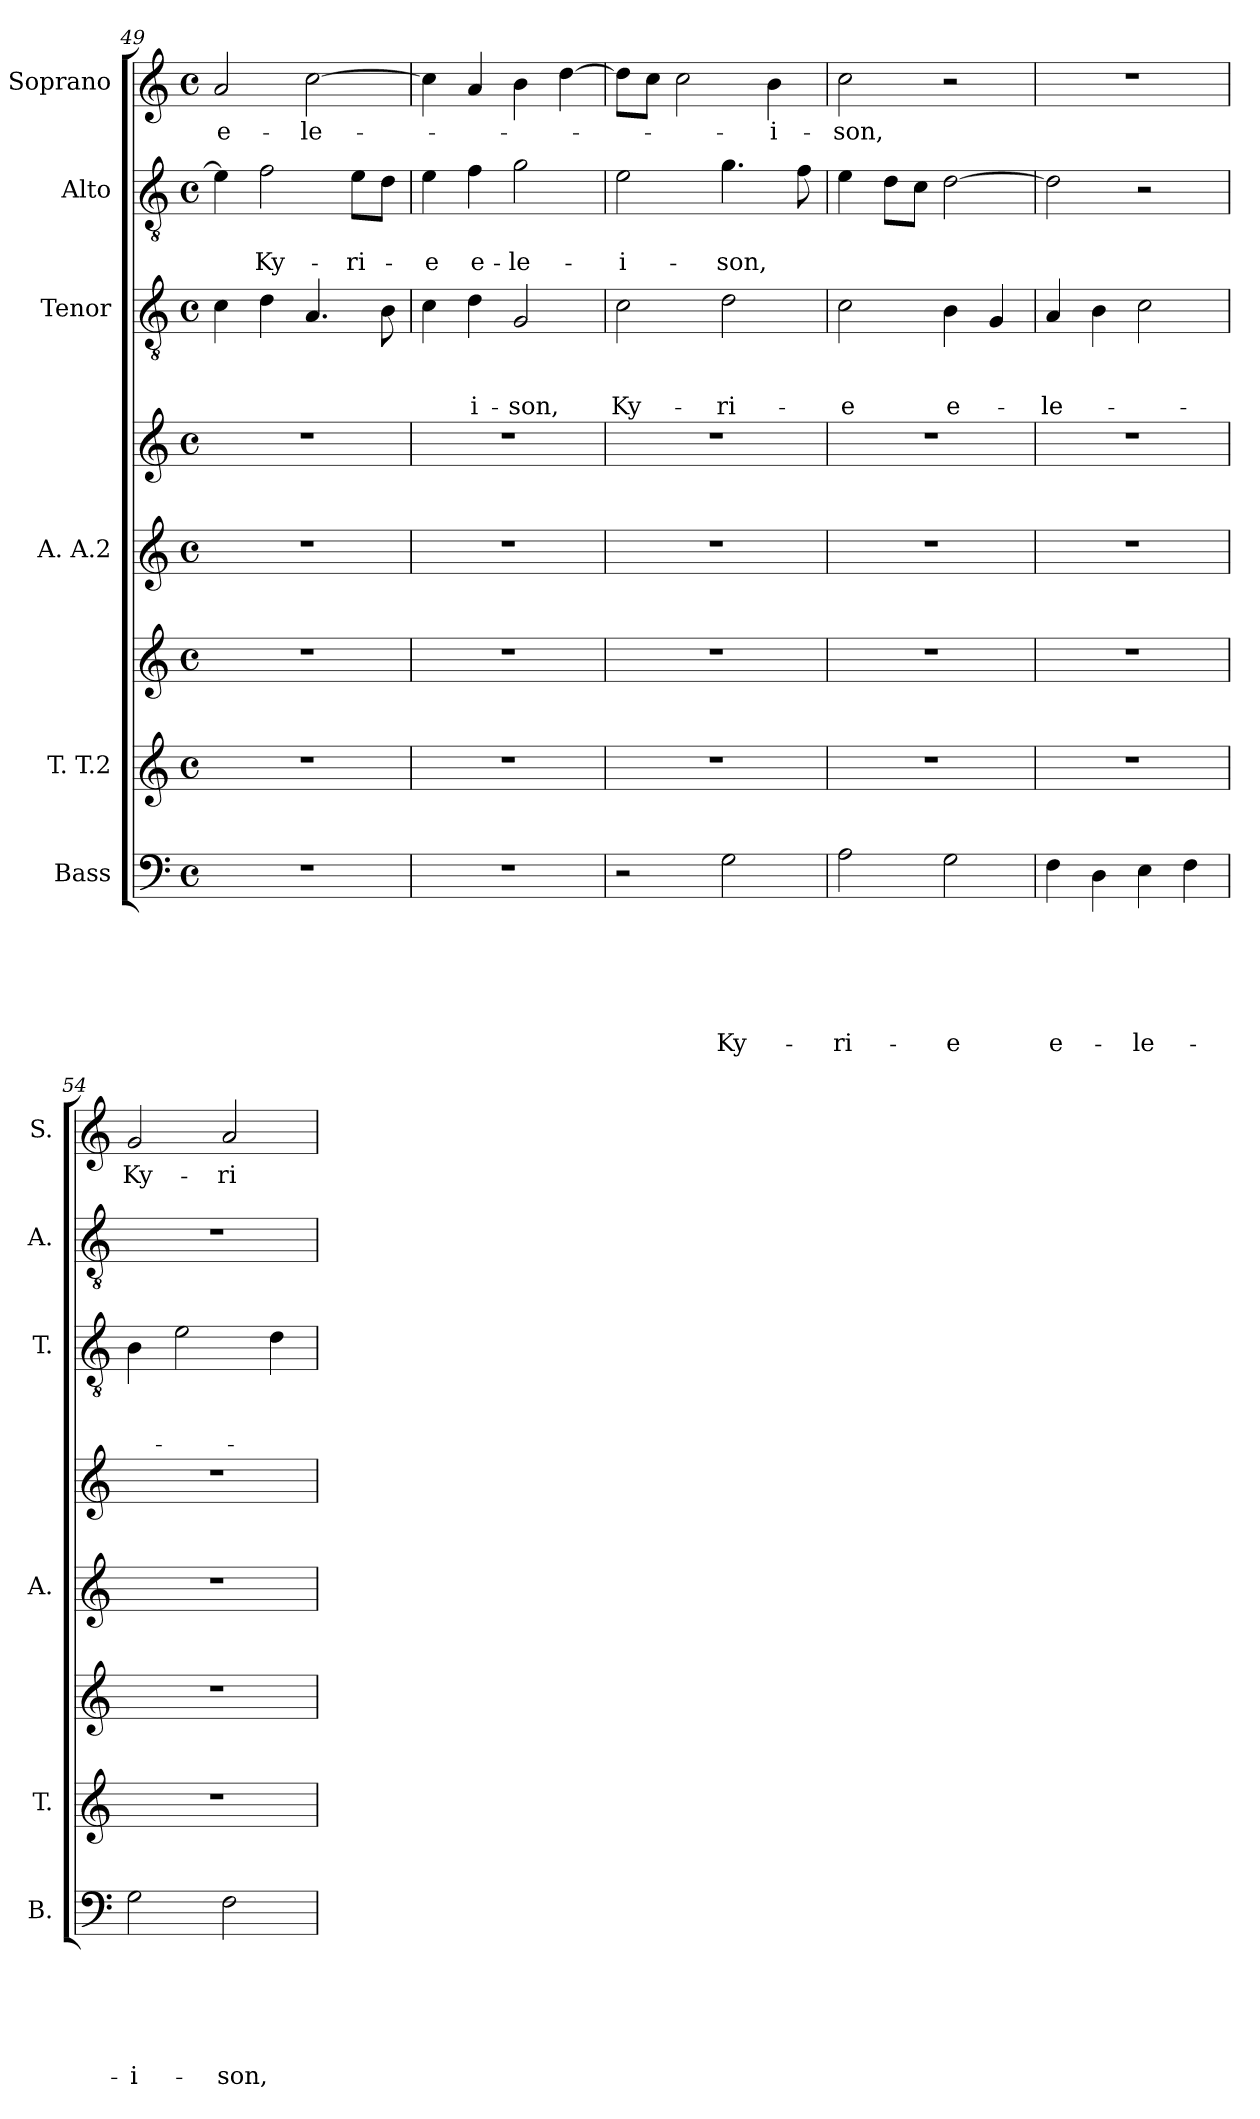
**kern	**text	**text	**text	**text	**text	**text	**kern	**kern	**kern	**kern	**kern	**text	**text	**text	**kern	**text	**text	**kern	**text
*part6	*part6	*part6	*part6	*part6	*part6	*part6	*part5	*part5	*part4	*part4	*part3	*part3	*part3	*part3	*part2	*part2	*part2	*part1	*part1
*staff8	*staff8	*staff8	*staff8	*staff8	*staff8	*staff8	*staff7	*staff6	*staff5	*staff4	*staff3	*staff3	*staff3	*staff3	*staff2	*staff2	*staff2	*staff1	*staff1
*I"Bass	*	*	*	*	*	*	*I"T. T.2	*	*I"A. A.2	*	*I"Tenor	*	*	*	*I"Alto	*	*	*I"Soprano	*
*I'B.	*	*	*	*	*	*	*I'T.	*	*I'A.	*	*I'T.	*	*	*	*I'A.	*	*	*I'S.	*
*clefF4	*	*	*	*	*	*	*clefG2	*clefG2	*clefG2	*clefG2	*clefGv2	*	*	*	*clefGv2	*	*	*clefG2	*
*k[]	*	*	*	*	*	*	*k[]	*k[]	*k[]	*k[]	*k[]	*	*	*	*k[]	*	*	*k[]	*
*C:	*	*	*	*	*	*	*C:	*C:	*C:	*C:	*C:	*	*	*	*C:	*	*	*C:	*
*M4/4	*	*	*	*	*	*	*M4/4	*M4/4	*M4/4	*M4/4	*M4/4	*	*	*	*M4/4	*	*	*M4/4	*
*met(c)	*	*	*	*	*	*	*met(c)	*met(c)	*met(c)	*met(c)	*met(c)	*	*	*	*met(c)	*	*	*met(c)	*
=49	=49	=49	=49	=49	=49	=49	=49	=49	=49	=49	=49	=49	=49	=49	=49	=49	=49	=49	=49
!	!	!	!	!	!	!	!	!	!	!	!	!	!	!	!	!	!	!	!LO:LY:b
1r	.	.	.	.	.	.	1r	1r	1r	1r	4c\	.	.	.	4e\]	.	.	2a/	e-
!	!	!	!	!	!	!	!	!	!	!	!	!	!	!	!	!	!LO:LY:b	!	!
.	.	.	.	.	.	.	.	.	.	.	4d\	.	.	.	2f\	.	Ky-	.	.
!	!	!	!	!	!	!	!	!	!	!	!	!	!	!	!	!	!	!	!LO:LY:b
.	.	.	.	.	.	.	.	.	.	.	4.A/	.	.	.	.	.	.	[>2cc\	-le-
!	!	!	!	!	!	!	!	!	!	!	!	!	!	!	!	!	!LO:LY:b	!	!
.	.	.	.	.	.	.	.	.	.	.	.	.	.	.	8e\L	.	-ri-	.	.
.	.	.	.	.	.	.	.	.	.	.	8B\	.	.	.	8d\J	.	.	.	.
=50	=50	=50	=50	=50	=50	=50	=50	=50	=50	=50	=50	=50	=50	=50	=50	=50	=50	=50	=50
!	!	!	!	!	!	!	!	!	!	!	!	!	!	!	!	!	!LO:LY:b	!	!
1r	.	.	.	.	.	.	1r	1r	1r	1r	4c\	.	.	.	4e\	.	-e	4cc\]	.
!	!	!	!	!	!	!	!	!	!	!	!	!	!	!LO:LY:b	!	!	!LO:LY:b	!	!
.	.	.	.	.	.	.	.	.	.	.	4d\	.	.	-i-	4f\	.	e-	4a/	.
!	!	!	!	!	!	!	!	!	!	!	!	!	!	!LO:LY:b	!	!	!LO:LY:b	!	!
.	.	.	.	.	.	.	.	.	.	.	2G/	.	.	-son,	2g\	.	-le-	4b\	.
.	.	.	.	.	.	.	.	.	.	.	.	.	.	.	.	.	.	[>4dd\	.
=51	=51	=51	=51	=51	=51	=51	=51	=51	=51	=51	=51	=51	=51	=51	=51	=51	=51	=51	=51
!	!	!	!	!	!	!	!	!	!	!	!	!	!	!LO:LY:b	!	!	!LO:LY:b	!	!
2r	.	.	.	.	.	.	1r	1r	1r	1r	2c\	.	.	Ky-	2e\	.	-i-	8dd\L]	.
.	.	.	.	.	.	.	.	.	.	.	.	.	.	.	.	.	.	8cc\J	.
.	.	.	.	.	.	.	.	.	.	.	.	.	.	.	.	.	.	2cc\	.
!	!	!	!	!	!	!LO:LY:b	!	!	!	!	!	!	!	!LO:LY:b	!	!	!LO:LY:b	!	!
2G\	.	.	.	.	.	Ky-	.	.	.	.	2d\	.	.	-ri-	4.g\	.	-son,	.	.
!	!	!	!	!	!	!	!	!	!	!	!	!	!	!	!	!	!	!	!LO:LY:b
.	.	.	.	.	.	.	.	.	.	.	.	.	.	.	.	.	.	4b\	-i-
.	.	.	.	.	.	.	.	.	.	.	.	.	.	.	8f\	.	.	.	.
!!LO:LB:g=z
=52	=52	=52	=52	=52	=52	=52	=52	=52	=52	=52	=52	=52	=52	=52	=52	=52	=52	=52	=52
!	!	!	!	!	!	!LO:LY:b	!	!	!	!	!	!	!	!LO:LY:b	!	!	!	!	!LO:LY:b
2A\	.	.	.	.	.	-ri-	1r	1r	1r	1r	2c\	.	.	-e	4e\	.	.	2cc\	-son,
.	.	.	.	.	.	.	.	.	.	.	.	.	.	.	8d\L	.	.	.	.
.	.	.	.	.	.	.	.	.	.	.	.	.	.	.	8c\J	.	.	.	.
!	!	!	!	!	!	!LO:LY:b	!	!	!	!	!	!	!	!LO:LY:b	!	!	!	!	!
2G\	.	.	.	.	.	-e	.	.	.	.	4B\	.	.	e-	[>2d\	.	.	2r	.
.	.	.	.	.	.	.	.	.	.	.	4G/	.	.	.	.	.	.	.	.
=53	=53	=53	=53	=53	=53	=53	=53	=53	=53	=53	=53	=53	=53	=53	=53	=53	=53	=53	=53
!	!	!	!	!	!	!LO:LY:b	!	!	!	!	!	!	!	!LO:LY:b	!	!	!	!	!
4F\	.	.	.	.	.	e-	1r	1r	1r	1r	4A/	.	.	-le-	2d\]	.	.	1r	.
4D\	.	.	.	.	.	.	.	.	.	.	4B\	.	.	.	.	.	.	.	.
!	!	!	!	!	!	!LO:LY:b	!	!	!	!	!	!	!	!	!	!	!	!	!
4E\	.	.	.	.	.	-le-	.	.	.	.	2c\	.	.	.	2r	.	.	.	.
4F\	.	.	.	.	.	.	.	.	.	.	.	.	.	.	.	.	.	.	.
=54	=54	=54	=54	=54	=54	=54	=54	=54	=54	=54	=54	=54	=54	=54	=54	=54	=54	=54	=54
!	!	!	!	!	!	!LO:LY:b	!	!	!	!	!	!	!	!	!	!	!	!	!LO:LY:b
2G\	.	.	.	.	.	-i-	1r	1r	1r	1r	4B\	.	.	.	1r	.	.	2g/	Ky-
.	.	.	.	.	.	.	.	.	.	.	2e\	.	.	.	.	.	.	.	.
!	!	!	!	!	!	!LO:LY:b	!	!	!	!	!	!	!	!	!	!	!	!	!LO:LY:b
2F\	.	.	.	.	.	-son,	.	.	.	.	.	.	.	.	.	.	.	2a/	-ri-
.	.	.	.	.	.	.	.	.	.	.	4d\	.	.	.	.	.	.	.	.
=	=	=	=	=	=	=	=	=	=	=	=	=	=	=	=	=	=	=	=
*-	*-	*-	*-	*-	*-	*-	*-	*-	*-	*-	*-	*-	*-	*-	*-	*-	*-	*-	*-
